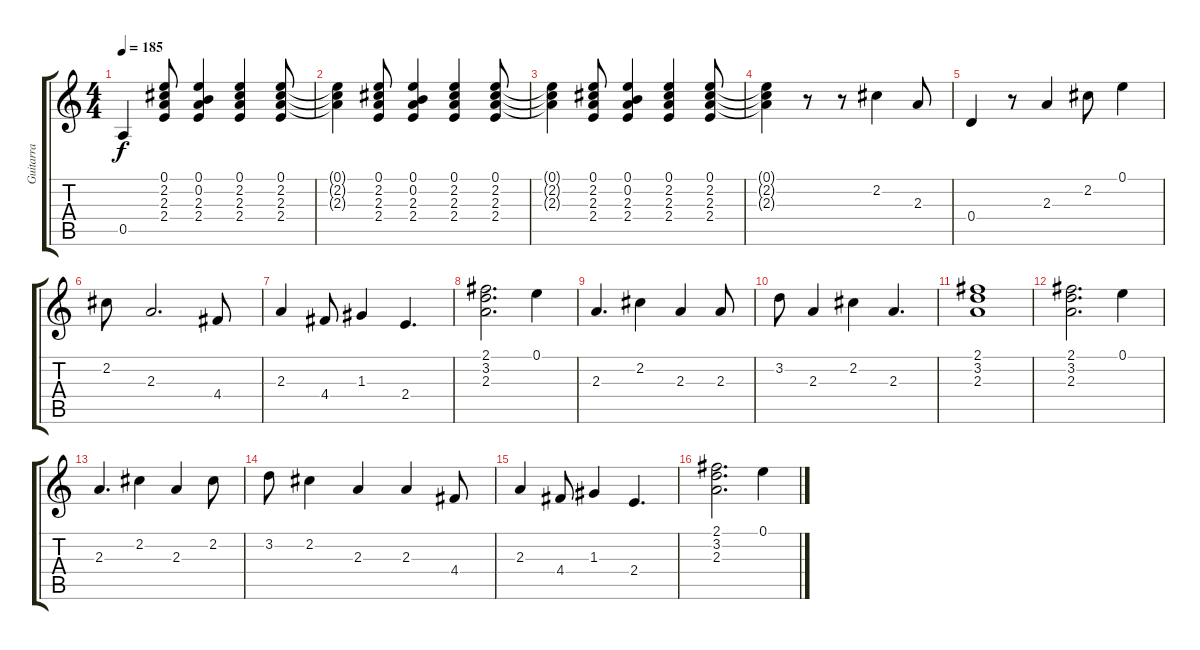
\track ("Guitarra" "Guitarra") {instrument electricguitarjazz}
\staff {score tabs}
\tuning (E4 B3 G3 D3 A2 E2) {hide}
\ts (4 4)
\tempo 185
\clef g2
\ks c
0.5.4{dy f instrument electricguitarjazz} (0.1 2.2 2.3 2.4).8 (0.1 0.2 2.3 2.4).4 (0.1 2.2 2.3 2.4).4 (0.1 2.2 2.3 2.4).8 |
(0.1{t} 2.2{t} 2.3{t}).4 (0.1 2.2 2.3 2.4).8 (0.1 0.2 2.3 2.4).4 (0.1 2.2 2.3 2.4).4 (0.1 2.2 2.3 2.4).8 |
(0.1{t} 2.2{t} 2.3{t}).4 (0.1 2.2 2.3 2.4).8 (0.1 0.2 2.3 2.4).4 (0.1 2.2 2.3 2.4).4 (0.1 2.2 2.3 2.4).8 |
(0.1{t} 2.2{t} 2.3{t}).4 r.8 r.8 2.2.4 2.3.8 |
0.4.4 r.8 2.3.4 2.2.8 0.1.4 |
2.2.8 2.3.2{d} 4.4.8 |
2.3.4 4.4.8 1.3.4 2.4.4{d} |
(2.1 3.2 2.3).2{d} 0.1.4 |
2.3.4{d} 2.2.4 2.3.4 2.3.8 |
3.2.8 2.3.4 2.2.4 2.3.4{d} |
(2.1 3.2 2.3).1 |
(2.1 3.2 2.3).2{d} 0.1.4 |
2.3.4{d} 2.2.4 2.3.4 2.2.8 |
3.2.8 2.2.4 2.3.4 2.3.4 4.4.8 |
2.3.4 4.4.8 1.3.4 2.4.4{d} |
(2.1 3.2 2.3).2{d} 0.1.4
